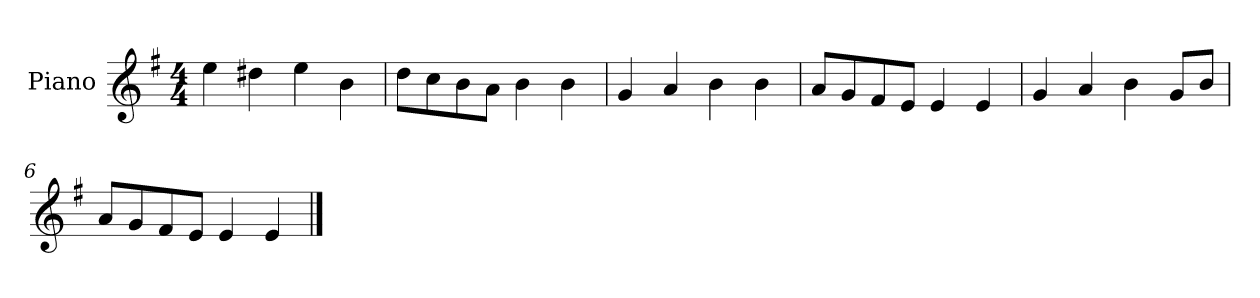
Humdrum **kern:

**kern
*part1
*staff1
*I"Piano
*I'P-no
*clefG2
*k[f#]
*M4/4
*MM90
=1
4ee\
4dd#X\
4ee\
4b\
=2
8dd\L
8cc\
8b\
8a\J
4b\
4b\
=3
4g/
4a/
4b\
4b\
=4
8a/L
8g/
8f#/
8e/J
4e/
4e/
=5
4g/
4a/
4b\
8g/L
8b/J
=6
8a/L
8g/
8f#/
8e/J
4e/
4e/
==
*-
